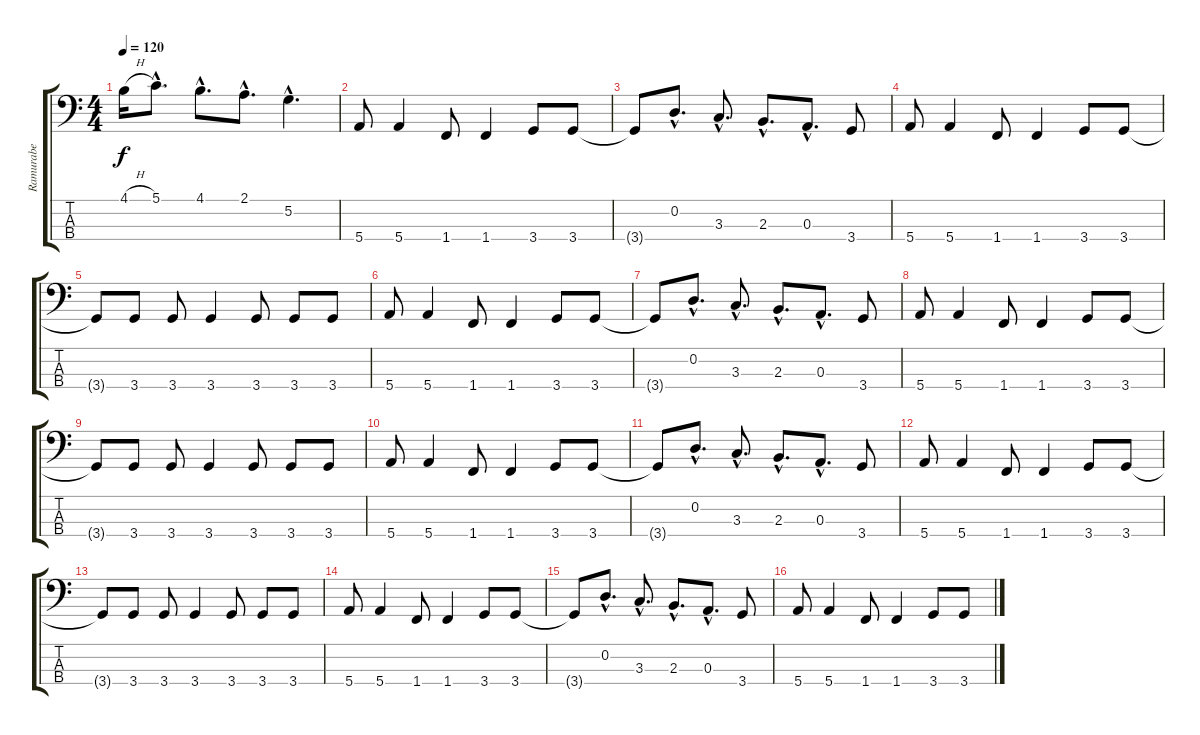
\track ("Ramurabe" "Ramurabe") {instrument electricbassfinger}
\staff {score tabs}
\tuning (G2 D2 A1 E1) {hide}
\ts (4 4)
\tempo 120
\clef f4
\ks c
4.1{h}.16{dy f instrument electricbassfinger} 5.1{hac}.8{d} 4.1{hac}.8{d} 2.1{hac}.8{d} 5.2{hac}.4{d} |
5.4.8 5.4.4 1.4.8 1.4.4 3.4.8 3.4.8 |
3.4{t}.8 0.2{hac}.8{d} 3.3{hac}.8{d} 2.3{hac}.8{d} 0.3{hac}.8{d} 3.4.8 |
5.4.8 5.4.4 1.4.8 1.4.4 3.4.8 3.4.8 |
3.4{t}.8 3.4.8 3.4.8 3.4.4 3.4.8 3.4.8 3.4.8 |
5.4.8 5.4.4 1.4.8 1.4.4 3.4.8 3.4.8 |
3.4{t}.8 0.2{hac}.8{d} 3.3{hac}.8{d} 2.3{hac}.8{d} 0.3{hac}.8{d} 3.4.8 |
5.4.8 5.4.4 1.4.8 1.4.4 3.4.8 3.4.8 |
3.4{t}.8 3.4.8 3.4.8 3.4.4 3.4.8 3.4.8 3.4.8 |
5.4.8 5.4.4 1.4.8 1.4.4 3.4.8 3.4.8 |
3.4{t}.8 0.2{hac}.8{d} 3.3{hac}.8{d} 2.3{hac}.8{d} 0.3{hac}.8{d} 3.4.8 |
5.4.8 5.4.4 1.4.8 1.4.4 3.4.8 3.4.8 |
3.4{t}.8 3.4.8 3.4.8 3.4.4 3.4.8 3.4.8 3.4.8 |
5.4.8 5.4.4 1.4.8 1.4.4 3.4.8 3.4.8 |
3.4{t}.8 0.2{hac}.8{d} 3.3{hac}.8{d} 2.3{hac}.8{d} 0.3{hac}.8{d} 3.4.8 |
5.4.8 5.4.4 1.4.8 1.4.4 3.4.8 3.4.8
